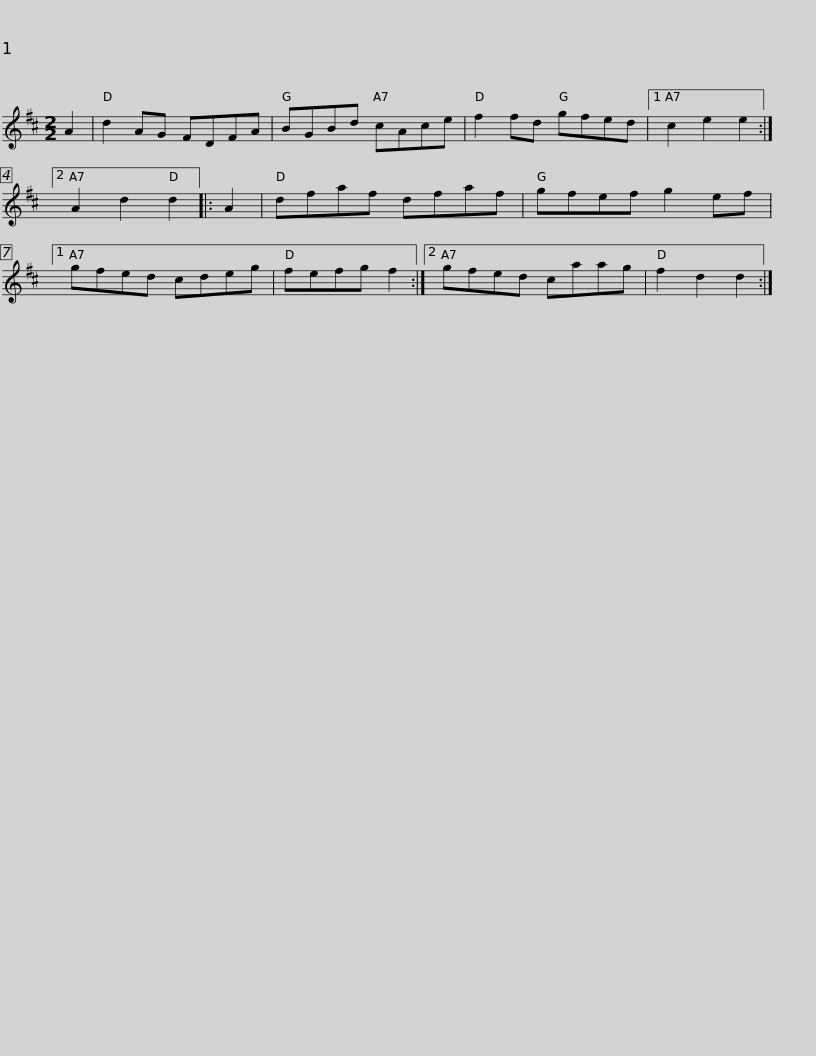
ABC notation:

X:1
L:1/8
M:2/2
I:linebreak $
K:D
V:1 treble
V:1
 A2 | d2 AG FDFA | BGBd cAce | f2 fd gfed |1 c2 e2 e2 :|2 %5
 A2 d2 d2 |: A2 | dfaf dfaf |$ gfef g2 ef |1 gfed cdeg | %10
 fefg f2 :|2 gfed caag | f2 d2 d2 :| %13
